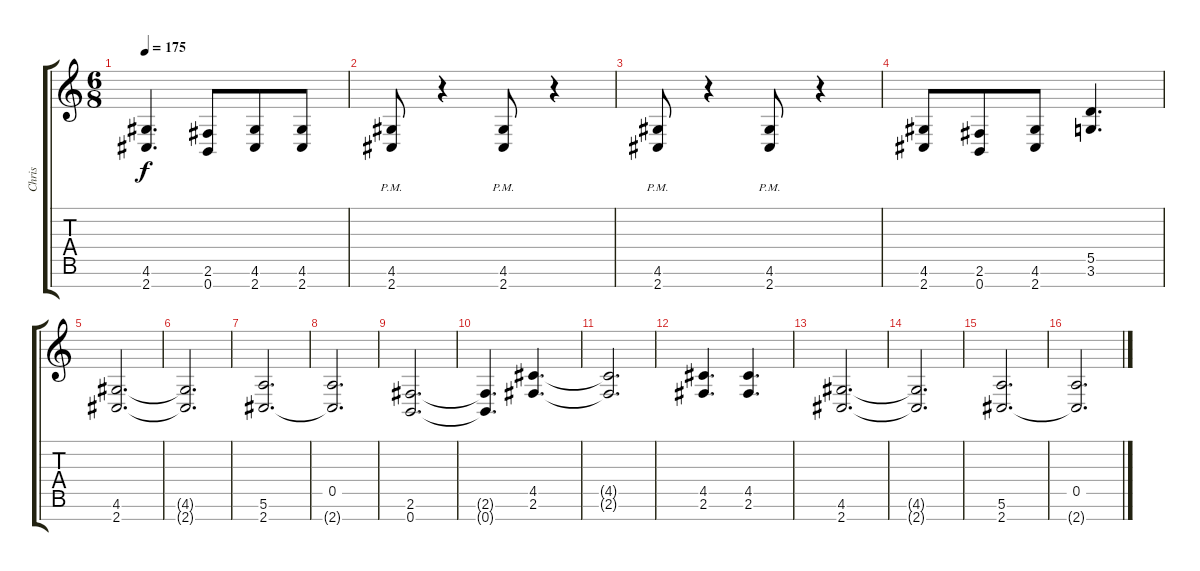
\track ("Chris" "Chris") {instrument overdrivenguitar}
\staff {score tabs}
\tuning (E4 B3 G3 D3 A2 E2 B1) {hide}
\ts (6 8)
\tempo 175
\clef g2
\ks c
(4.6 2.7).4{d dy f} (2.6 0.7).8 (4.6 2.7).8 (4.6 2.7).8 |
(4.6 2.7{pm}).8 r.4 (4.6 2.7{pm}).8 r.4 |
(4.6 2.7{pm}).8 r.4 (4.6 2.7{pm}).8 r.4 |
(4.6 2.7).8 (2.6 0.7).8 (4.6 2.7).8 (5.5 3.6).4{d} |
(4.6 2.7).2{d} |
(4.6{t} 2.7{t}).2{d} |
(5.6 2.7).2{d} |
(0.5 2.7{t}).2{d} |
(2.6 0.7).2{d} |
(2.6{t} 0.7{t}).4{d} (4.5 2.6).4{d} |
(4.5{t} 2.6{t}).2{d} |
(4.5 2.6).4{d} (4.5 2.6).4{d} |
(4.6 2.7).2{d} |
(4.6{t} 2.7{t}).2{d} |
(5.6 2.7).2{d} |
(0.5 2.7{t}).2{d}
